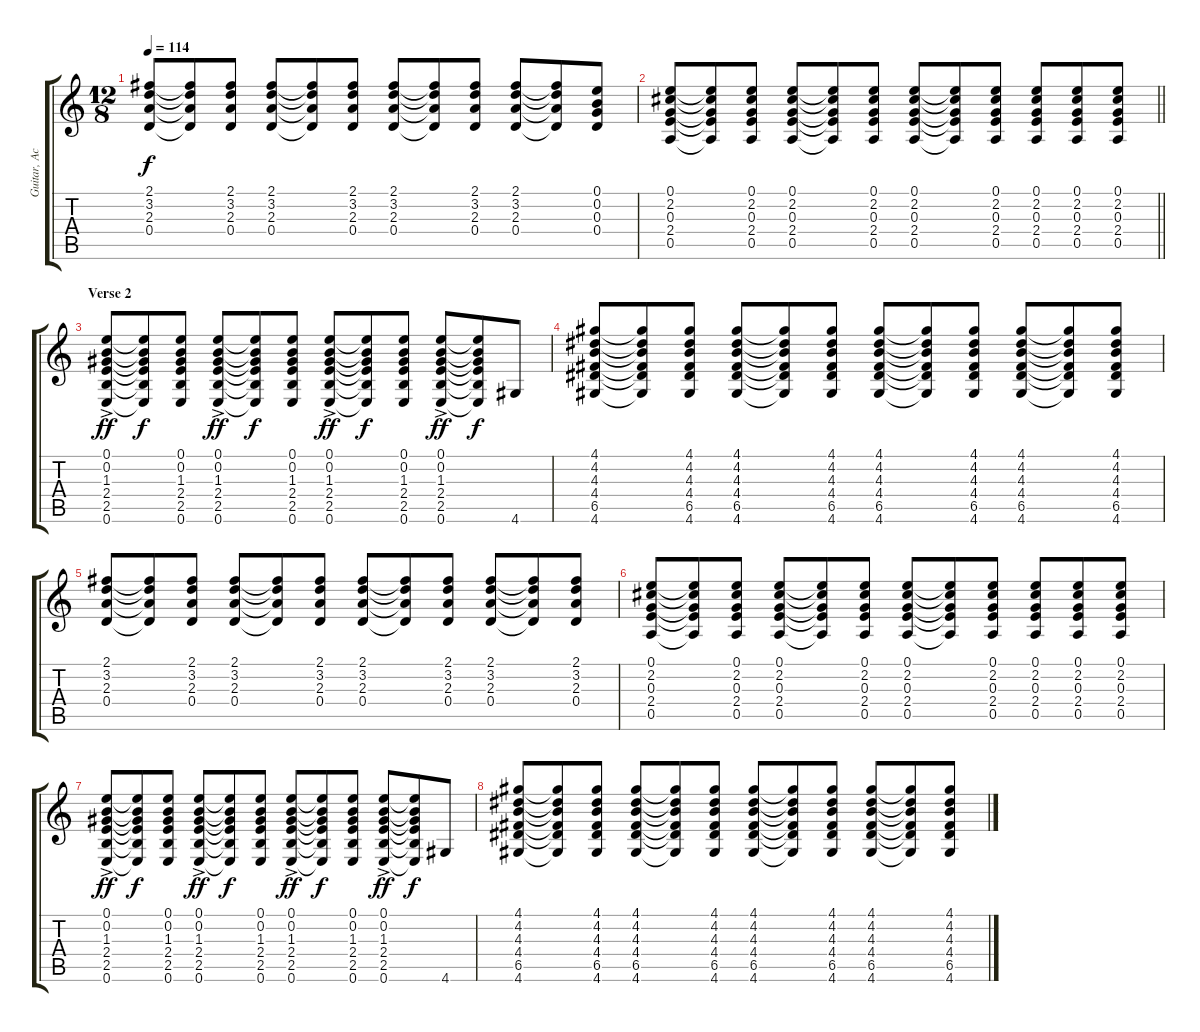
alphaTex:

\track ("Guitar, Acoustic" "Guitar, Ac") {instrument acousticguitarnylon}
\staff {score tabs}
\tuning (E4 B3 G3 D3 A2 E2) {hide}
\ts (12 8)
\tempo 114
\clef g2
\ks c
(2.1 3.2 2.3 0.4).8{dy f} (2.1{t} 3.2{t} 2.3{t} 0.4{t}).8 (2.1 3.2 2.3 0.4).8 (2.1 3.2 2.3 0.4).8 (2.1{t} 3.2{t} 2.3{t} 0.4{t}).8 (2.1 3.2 2.3 0.4).8 (2.1 3.2 2.3 0.4).8 (2.1{t} 3.2{t} 2.3{t} 0.4{t}).8 (2.1 3.2 2.3 0.4).8 (2.1 3.2 2.3 0.4).8 (2.1{t} 3.2{t} 2.3{t} 0.4{t}).8 (0.1 0.2 0.3 0.4).8 |
\barLineRight lightlight
(0.1 2.2 0.3 2.4 0.5).8 (0.1{t} 2.2{t} 0.3{t} 2.4{t} 0.5{t}).8 (0.1 2.2 0.3 2.4 0.5).8 (0.1 2.2 0.3 2.4 0.5).8 (0.1{t} 2.2{t} 0.3{t} 2.4{t} 0.5{t}).8 (0.1 2.2 0.3 2.4 0.5).8 (0.1 2.2 0.3 2.4 0.5).8 (0.1{t} 2.2{t} 0.3{t} 2.4{t} 0.5{t}).8 (0.1 2.2 0.3 2.4 0.5).8 (0.1 2.2 0.3 2.4 0.5).8 (0.1 2.2 0.3 2.4 0.5).8 (0.1 2.2 0.3 2.4 0.5).8 |
\section ("" "Verse 2")
(0.1{ac} 0.2{ac} 1.3{ac} 2.4{ac} 2.5{ac} 0.6{ac}).8{dy ff} (0.1{t} 0.2{t} 1.3{t} 2.4{t} 2.5{t} 0.6{t}).8{dy f} (0.1 0.2 1.3 2.4 2.5 0.6).8 (0.1{ac} 0.2{ac} 1.3{ac} 2.4{ac} 2.5{ac} 0.6{ac}).8{dy ff} (0.1{t} 0.2{t} 1.3{t} 2.4{t} 2.5{t} 0.6{t}).8{dy f} (0.1 0.2 1.3 2.4 2.5 0.6).8 (0.1{ac} 0.2{ac} 1.3{ac} 2.4{ac} 2.5{ac} 0.6{ac}).8{dy ff} (0.1{t} 0.2{t} 1.3{t} 2.4{t} 2.5{t} 0.6{t}).8{dy f} (0.1 0.2 1.3 2.4 2.5 0.6).8 (0.1{ac} 0.2{ac} 1.3{ac} 2.4{ac} 2.5{ac} 0.6{ac}).8{dy ff} (0.1{t} 0.2{t} 1.3{t} 2.4{t} 2.5{t} 0.6{t}).8{dy f} 4.6.8 |
(4.1 4.2 4.3 4.4 6.5 4.6).8 (4.1{t} 4.2{t} 4.3{t} 4.4{t} 6.5{t} 4.6{t}).8 (4.1 4.2 4.3 4.4 6.5 4.6).8 (4.1 4.2 4.3 4.4 6.5 4.6).8 (4.1{t} 4.2{t} 4.3{t} 4.4{t} 6.5{t} 4.6{t}).8 (4.1 4.2 4.3 4.4 6.5 4.6).8 (4.1 4.2 4.3 4.4 6.5 4.6).8 (4.1{t} 4.2{t} 4.3{t} 4.4{t} 6.5{t} 4.6{t}).8 (4.1 4.2 4.3 4.4 6.5 4.6).8 (4.1 4.2 4.3 4.4 6.5 4.6).8 (4.1{t} 4.2{t} 4.3{t} 4.4{t} 6.5{t} 4.6{t}).8 (4.1 4.2 4.3 4.4 6.5 4.6).8 |
(2.1 3.2 2.3 0.4).8 (2.1{t} 3.2{t} 2.3{t} 0.4{t}).8 (2.1 3.2 2.3 0.4).8 (2.1 3.2 2.3 0.4).8 (2.1{t} 3.2{t} 2.3{t} 0.4{t}).8 (2.1 3.2 2.3 0.4).8 (2.1 3.2 2.3 0.4).8 (2.1{t} 3.2{t} 2.3{t} 0.4{t}).8 (2.1 3.2 2.3 0.4).8 (2.1 3.2 2.3 0.4).8 (2.1{t} 3.2{t} 2.3{t} 0.4{t}).8 (2.1 3.2 2.3 0.4).8 |
(0.1 2.2 0.3 2.4 0.5).8 (0.1{t} 2.2{t} 0.3{t} 2.4{t} 0.5{t}).8 (0.1 2.2 0.3 2.4 0.5).8 (0.1 2.2 0.3 2.4 0.5).8 (0.1{t} 2.2{t} 0.3{t} 2.4{t} 0.5{t}).8 (0.1 2.2 0.3 2.4 0.5).8 (0.1 2.2 0.3 2.4 0.5).8 (0.1{t} 2.2{t} 0.3{t} 2.4{t} 0.5{t}).8 (0.1 2.2 0.3 2.4 0.5).8 (0.1 2.2 0.3 2.4 0.5).8 (0.1 2.2 0.3 2.4 0.5).8 (0.1 2.2 0.3 2.4 0.5).8 |
(0.1{ac} 0.2{ac} 1.3{ac} 2.4{ac} 2.5{ac} 0.6{ac}).8{dy ff} (0.1{t} 0.2{t} 1.3{t} 2.4{t} 2.5{t} 0.6{t}).8{dy f} (0.1 0.2 1.3 2.4 2.5 0.6).8 (0.1{ac} 0.2{ac} 1.3{ac} 2.4{ac} 2.5{ac} 0.6{ac}).8{dy ff} (0.1{t} 0.2{t} 1.3{t} 2.4{t} 2.5{t} 0.6{t}).8{dy f} (0.1 0.2 1.3 2.4 2.5 0.6).8 (0.1{ac} 0.2{ac} 1.3{ac} 2.4{ac} 2.5{ac} 0.6{ac}).8{dy ff} (0.1{t} 0.2{t} 1.3{t} 2.4{t} 2.5{t} 0.6{t}).8{dy f} (0.1 0.2 1.3 2.4 2.5 0.6).8 (0.1{ac} 0.2{ac} 1.3{ac} 2.4{ac} 2.5{ac} 0.6{ac}).8{dy ff} (0.1{t} 0.2{t} 1.3{t} 2.4{t} 2.5{t} 0.6{t}).8{dy f} 4.6.8 |
(4.1 4.2 4.3 4.4 6.5 4.6).8 (4.1{t} 4.2{t} 4.3{t} 4.4{t} 6.5{t} 4.6{t}).8 (4.1 4.2 4.3 4.4 6.5 4.6).8 (4.1 4.2 4.3 4.4 6.5 4.6).8 (4.1{t} 4.2{t} 4.3{t} 4.4{t} 6.5{t} 4.6{t}).8 (4.1 4.2 4.3 4.4 6.5 4.6).8 (4.1 4.2 4.3 4.4 6.5 4.6).8 (4.1{t} 4.2{t} 4.3{t} 4.4{t} 6.5{t} 4.6{t}).8 (4.1 4.2 4.3 4.4 6.5 4.6).8 (4.1 4.2 4.3 4.4 6.5 4.6).8 (4.1{t} 4.2{t} 4.3{t} 4.4{t} 6.5{t} 4.6{t}).8 (4.1 4.2 4.3 4.4 6.5 4.6).8
